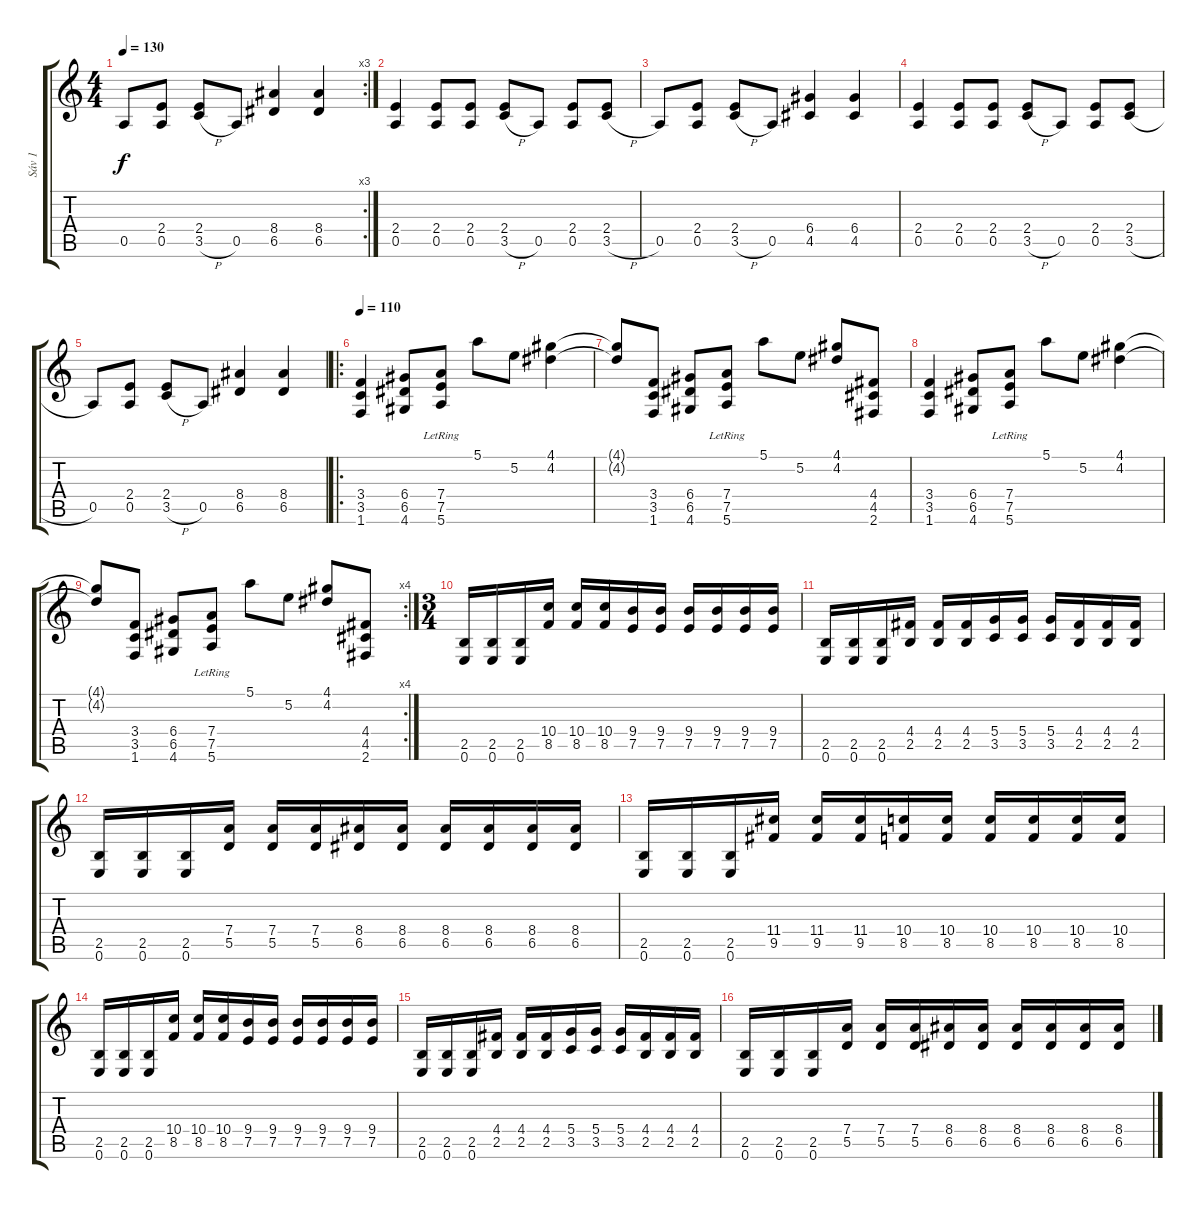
\track ("Sáv 1" "Sáv 1") {instrument distortionguitar}
\staff {score tabs}
\tuning (E4 B3 G3 D3 A2 E2) {hide}
\rc 3
\ts (4 4)
\tempo 130
\clef g2
\ks c
0.5.8{dy f} (2.4 0.5).8 (2.4 3.5{h}).8 0.5.8 (8.4 6.5).4 (8.4 6.5).4 |
(2.4 0.5).4 (2.4 0.5).8 (2.4 0.5).8 (2.4 3.5{h}).8 0.5.8 (2.4 0.5).8 (2.4 3.5{h}).8 |
0.5.8 (2.4 0.5).8 (2.4 3.5{h}).8 0.5.8 (6.4 4.5).4 (6.4 4.5).4 |
(2.4 0.5).4 (2.4 0.5).8 (2.4 0.5).8 (2.4 3.5{h}).8 0.5.8 (2.4 0.5).8 (2.4 3.5{h}).8 |
0.5.8 (2.4 0.5).8 (2.4 3.5{h}).8 0.5.8 (8.4 6.5).4 (8.4 6.5).4 |
\ro
\tempo 110
(3.4 3.5 1.6).4 (6.4 6.5 4.6).8 (7.4{lr} 7.5{lr} 5.6{lr}).8 5.1.8 5.2.8 (4.1 4.2).4 |
(4.1{t} 4.2{t}).8 (3.4 3.5 1.6).8 (6.4 6.5 4.6).8 (7.4{lr} 7.5{lr} 5.6{lr}).8 5.1.8 5.2.8 (4.1 4.2).8 (4.4 4.5 2.6).8 |
(3.4 3.5 1.6).4 (6.4 6.5 4.6).8 (7.4{lr} 7.5{lr} 5.6{lr}).8 5.1.8 5.2.8 (4.1 4.2).4 |
\rc 4
(4.1{t} 4.2{t}).8 (3.4 3.5 1.6).8 (6.4 6.5 4.6).8 (7.4{lr} 7.5{lr} 5.6{lr}).8 5.1.8 5.2.8 (4.1 4.2).8 (4.4 4.5 2.6).8 |
\ts (3 4)
(2.5 0.6).16 (2.5 0.6).16 (2.5 0.6).16 (10.4 8.5).16 (10.4 8.5).16 (10.4 8.5).16 (9.4 7.5).16 (9.4 7.5).16 (9.4 7.5).16 (9.4 7.5).16 (9.4 7.5).16 (9.4 7.5).16 |
(2.5 0.6).16 (2.5 0.6).16 (2.5 0.6).16 (4.4 2.5).16 (4.4 2.5).16 (4.4 2.5).16 (5.4 3.5).16 (5.4 3.5).16 (5.4 3.5).16 (4.4 2.5).16 (4.4 2.5).16 (4.4 2.5).16 |
(2.5 0.6).16 (2.5 0.6).16 (2.5 0.6).16 (7.4 5.5).16 (7.4 5.5).16 (7.4 5.5).16 (8.4 6.5).16 (8.4 6.5).16 (8.4 6.5).16 (8.4 6.5).16 (8.4 6.5).16 (8.4 6.5).16 |
(2.5 0.6).16 (2.5 0.6).16 (2.5 0.6).16 (11.4 9.5).16 (11.4 9.5).16 (11.4 9.5).16 (10.4 8.5).16 (10.4 8.5).16 (10.4 8.5).16 (10.4 8.5).16 (10.4 8.5).16 (10.4 8.5).16 |
(2.5 0.6).16 (2.5 0.6).16 (2.5 0.6).16 (10.4 8.5).16 (10.4 8.5).16 (10.4 8.5).16 (9.4 7.5).16 (9.4 7.5).16 (9.4 7.5).16 (9.4 7.5).16 (9.4 7.5).16 (9.4 7.5).16 |
(2.5 0.6).16 (2.5 0.6).16 (2.5 0.6).16 (4.4 2.5).16 (4.4 2.5).16 (4.4 2.5).16 (5.4 3.5).16 (5.4 3.5).16 (5.4 3.5).16 (4.4 2.5).16 (4.4 2.5).16 (4.4 2.5).16 |
(2.5 0.6).16 (2.5 0.6).16 (2.5 0.6).16 (7.4 5.5).16 (7.4 5.5).16 (7.4 5.5).16 (8.4 6.5).16 (8.4 6.5).16 (8.4 6.5).16 (8.4 6.5).16 (8.4 6.5).16 (8.4 6.5).16
